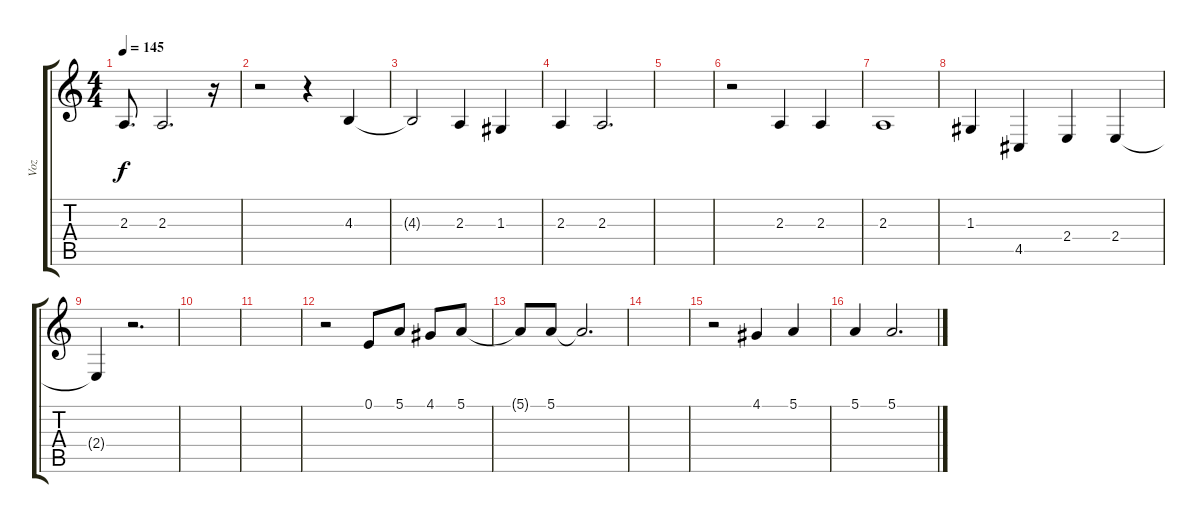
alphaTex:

\track ("Voz" "Voz") {instrument altosax}
\staff {score tabs}
\tuning (E4 B3 G3 D3 A2 E2) {hide}
\ts (4 4)
\tempo 145
\clef g2
\ks c
2.3.8{d dy f} 2.3.2{d} r.16 |
r.2 r.4 4.3.4 |
4.3{t}.2 2.3.4 1.3.4 |
2.3.4 2.3.2{d} |
|
r.2 2.3.4 2.3.4 |
2.3.1 |
1.3.4 4.5.4 2.4.4 2.4.4 |
2.4{t}.4 r.2{d} |
|
|
r.2 0.1.8 5.1.8 4.1.8 5.1.8 |
5.1{t}.8 5.1.8 5.1{t}.2{d} |
|
r.2 4.1.4 5.1.4 |
5.1.4 5.1.2{d}
